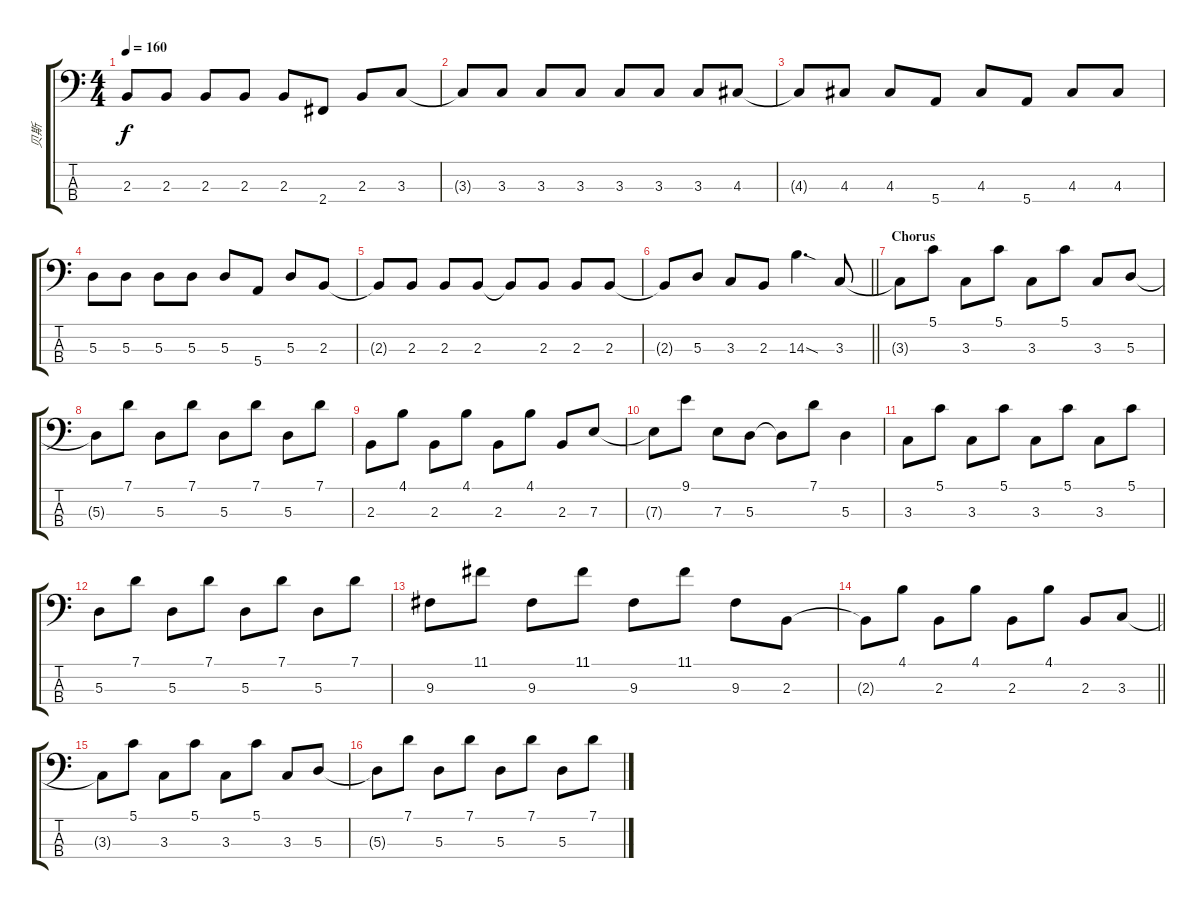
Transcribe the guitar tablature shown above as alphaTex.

\track ("贝斯" "贝斯") {instrument electricbassfinger}
\staff {score tabs}
\tuning (G2 D2 A1 E1) {hide}
\ts (4 4)
\tempo 160
\clef f4
\ks c
2.3.8{dy f} 2.3.8 2.3.8 2.3.8 2.3.8 2.4.8 2.3.8 3.3.8 |
3.3{t}.8 3.3.8 3.3.8 3.3.8 3.3.8 3.3.8 3.3.8 4.3.8 |
4.3{t}.8 4.3.8 4.3.8 5.4.8 4.3.8 5.4.8 4.3.8 4.3.8 |
5.3.8 5.3.8 5.3.8 5.3.8 5.3.8 5.4.8 5.3.8 2.3.8 |
2.3{t}.8 2.3.8 2.3.8 2.3.8 2.3{t}.8 2.3.8 2.3.8 2.3.8 |
\barLineRight lightlight
2.3{t}.8 5.3.8 3.3.8 2.3.8 14.3{sod}.4{d} 3.3.8 |
\section ("" "Chorus")
3.3{t}.8 5.1.8 3.3.8 5.1.8 3.3.8 5.1.8 3.3.8 5.3.8 |
5.3{t}.8 7.1.8 5.3.8 7.1.8 5.3.8 7.1.8 5.3.8 7.1.8 |
2.3.8 4.1.8 2.3.8 4.1.8 2.3.8 4.1.8 2.3.8 7.3.8 |
7.3{t}.8 9.1.8 7.3.8 5.3.8 5.3{t}.8 7.1.8 5.3.4 |
3.3.8 5.1.8 3.3.8 5.1.8 3.3.8 5.1.8 3.3.8 5.1.8 |
5.3.8 7.1.8 5.3.8 7.1.8 5.3.8 7.1.8 5.3.8 7.1.8 |
9.3.8 11.1.8 9.3.8 11.1.8 9.3.8 11.1.8 9.3.8 2.3.8 |
\barLineRight lightlight
2.3{t}.8 4.1.8 2.3.8 4.1.8 2.3.8 4.1.8 2.3.8 3.3.8 |
3.3{t}.8 5.1.8 3.3.8 5.1.8 3.3.8 5.1.8 3.3.8 5.3.8 |
5.3{t}.8 7.1.8 5.3.8 7.1.8 5.3.8 7.1.8 5.3.8 7.1.8
